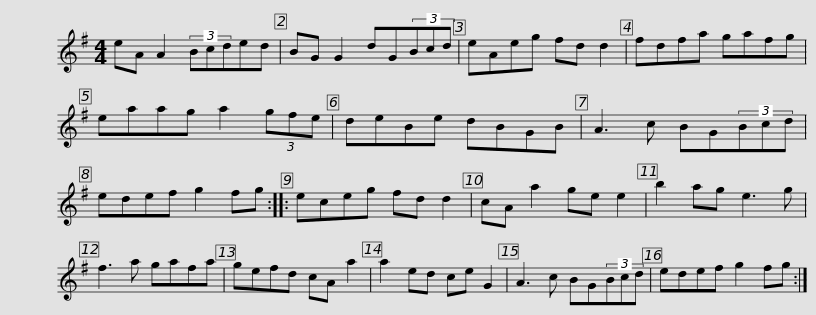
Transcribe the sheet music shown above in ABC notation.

X:1
L:1/8
M:4/4
I:linebreak $
K:G
V:1 treble
V:1
 eA A2 (3Bcded | BG G2 dG(3Bcd | eAeg fd d2 | fdfa gafg | eaag a2 (3gfe |$ %5
 deBe dBGB | A3 c BG(3Bcd | edef g2 fg :: eceg fd d2 | cA a2 ge e2 | %10
 b2 ag e3 g |$ f3 a gafa | gefd cA a2 | a2 ed ce G2 | A3 c BG(3Bcd | %15
 edef g2 fg :| %16
